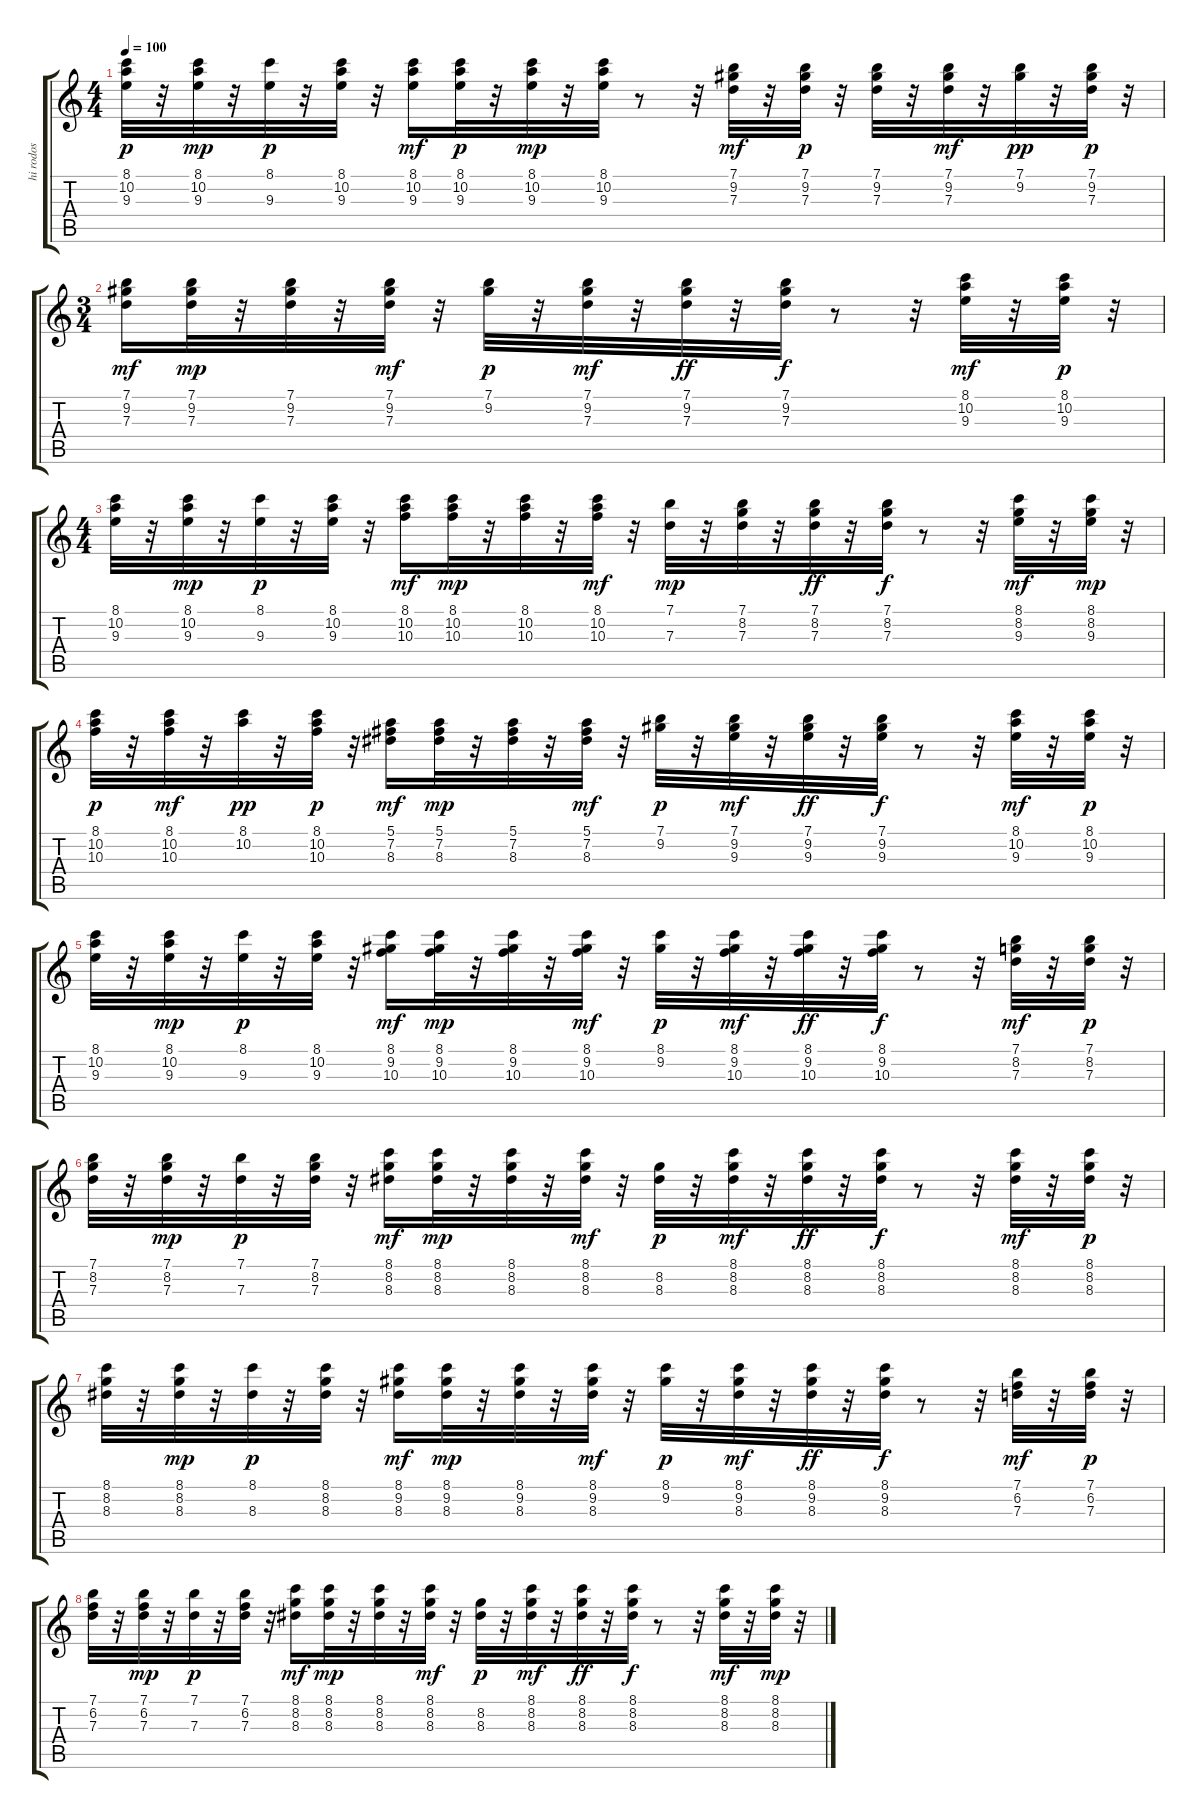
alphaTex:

\track ("hi rodos" "hi rodos") {instrument electricguitarclean}
\staff {score tabs}
\tuning (E4 B3 G3 D3 A2 E2) {hide}
\ts (4 4)
\tempo 100
\clef g2
\ks c
(8.1 10.2 9.3).32{dy p} r.32 (8.1 10.2 9.3).32{dy mp} r.32 (8.1 9.3).32{dy p} r.32 (8.1 10.2 9.3).32 r.32 (8.1 10.2 9.3).16{dy mf} (8.1 10.2 9.3).32{dy p} r.32 (8.1 10.2 9.3).32{dy mp} r.32 (8.1 10.2 9.3).32 r.8 r.32 (7.1 9.2 7.3).32{dy mf} r.32 (7.1 9.2 7.3).32{dy p} r.32 (7.1 9.2 7.3).32 r.32 (7.1 9.2 7.3).32{dy mf} r.32 (7.1 9.2).32{dy pp} r.32 (7.1 9.2 7.3).32{dy p} r.32 |
\ts (3 4)
(7.1 9.2 7.3).16{dy mf} (7.1 9.2 7.3).32{dy mp} r.32 (7.1 9.2 7.3).32 r.32 (7.1 9.2 7.3).32{dy mf} r.32 (7.1 9.2).32{dy p} r.32 (7.1 9.2 7.3).32{dy mf} r.32 (7.1 9.2 7.3).32{dy ff} r.32 (7.1 9.2 7.3).32{dy f} r.8 r.32 (8.1 10.2 9.3).32{dy mf} r.32 (8.1 10.2 9.3).32{dy p} r.32 |
\ts (4 4)
(8.1 10.2 9.3).32 r.32 (8.1 10.2 9.3).32{dy mp} r.32 (8.1 9.3).32{dy p} r.32 (8.1 10.2 9.3).32 r.32 (8.1 10.2 10.3).16{dy mf} (8.1 10.2 10.3).32{dy mp} r.32 (8.1 10.2 10.3).32 r.32 (8.1 10.2 10.3).32{dy mf} r.32 (7.1 7.3).32{dy mp} r.32 (7.1 8.2 7.3).32 r.32 (7.1 8.2 7.3).32{dy ff} r.32 (7.1 8.2 7.3).32{dy f} r.8 r.32 (8.1 8.2 9.3).32{dy mf} r.32 (8.1 8.2 9.3).32{dy mp} r.32 |
(8.1 10.2 10.3).32{dy p} r.32 (8.1 10.2 10.3).32{dy mf} r.32 (8.1 10.2).32{dy pp} r.32 (8.1 10.2 10.3).32{dy p} r.32 (5.1 7.2 8.3).16{dy mf} (5.1 7.2 8.3).32{dy mp} r.32 (5.1 7.2 8.3).32 r.32 (5.1 7.2 8.3).32{dy mf} r.32 (7.1 9.2).32{dy p} r.32 (7.1 9.2 9.3).32{dy mf} r.32 (7.1 9.2 9.3).32{dy ff} r.32 (7.1 9.2 9.3).32{dy f} r.8 r.32 (8.1 10.2 9.3).32{dy mf} r.32 (8.1 10.2 9.3).32{dy p} r.32 |
(8.1 10.2 9.3).32 r.32 (8.1 10.2 9.3).32{dy mp} r.32 (8.1 9.3).32{dy p} r.32 (8.1 10.2 9.3).32 r.32 (8.1 9.2 10.3).16{dy mf} (8.1 9.2 10.3).32{dy mp} r.32 (8.1 9.2 10.3).32 r.32 (8.1 9.2 10.3).32{dy mf} r.32 (8.1 9.2).32{dy p} r.32 (8.1 9.2 10.3).32{dy mf} r.32 (8.1 9.2 10.3).32{dy ff} r.32 (8.1 9.2 10.3).32{dy f} r.8 r.32 (7.1 8.2 7.3).32{dy mf} r.32 (7.1 8.2 7.3).32{dy p} r.32 |
(7.1 8.2 7.3).32 r.32 (7.1 8.2 7.3).32{dy mp} r.32 (7.1 7.3).32{dy p} r.32 (7.1 8.2 7.3).32 r.32 (8.1 8.2 8.3).16{dy mf} (8.1 8.2 8.3).32{dy mp} r.32 (8.1 8.2 8.3).32 r.32 (8.1 8.2 8.3).32{dy mf} r.32 (8.2 8.3).32{dy p} r.32 (8.1 8.2 8.3).32{dy mf} r.32 (8.1 8.2 8.3).32{dy ff} r.32 (8.1 8.2 8.3).32{dy f} r.8 r.32 (8.1 8.2 8.3).32{dy mf} r.32 (8.1 8.2 8.3).32{dy p} r.32 |
(8.1 8.2 8.3).32 r.32 (8.1 8.2 8.3).32{dy mp} r.32 (8.1 8.3).32{dy p} r.32 (8.1 8.2 8.3).32 r.32 (8.1 9.2 8.3).16{dy mf} (8.1 9.2 8.3).32{dy mp} r.32 (8.1 9.2 8.3).32 r.32 (8.1 9.2 8.3).32{dy mf} r.32 (8.1 9.2).32{dy p} r.32 (8.1 9.2 8.3).32{dy mf} r.32 (8.1 9.2 8.3).32{dy ff} r.32 (8.1 9.2 8.3).32{dy f} r.8 r.32 (7.1 6.2 7.3).32{dy mf} r.32 (7.1 6.2 7.3).32{dy p} r.32 |
(7.1 6.2 7.3).32 r.32 (7.1 6.2 7.3).32{dy mp} r.32 (7.1 7.3).32{dy p} r.32 (7.1 6.2 7.3).32 r.32 (8.1 8.2 8.3).16{dy mf} (8.1 8.2 8.3).32{dy mp} r.32 (8.1 8.2 8.3).32 r.32 (8.1 8.2 8.3).32{dy mf} r.32 (8.2 8.3).32{dy p} r.32 (8.1 8.2 8.3).32{dy mf} r.32 (8.1 8.2 8.3).32{dy ff} r.32 (8.1 8.2 8.3).32{dy f} r.8 r.32 (8.1 8.2 8.3).32{dy mf} r.32 (8.1 8.2 8.3).32{dy mp} r.32
